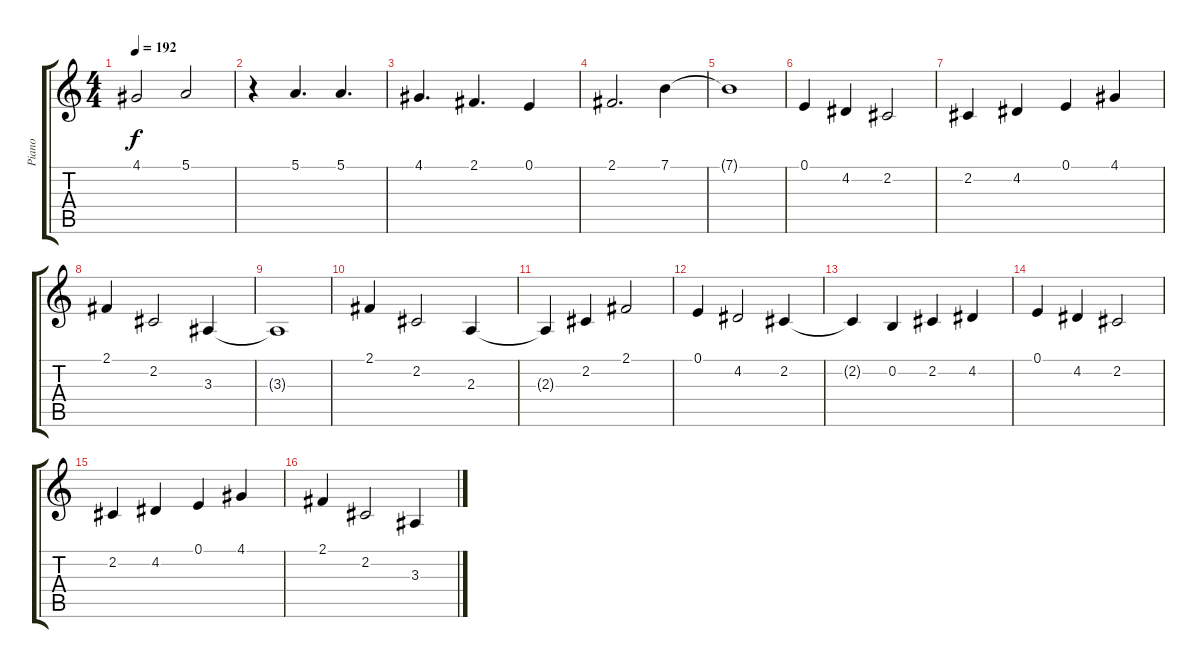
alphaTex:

\track ("Piano" "Piano") {instrument acousticgrandpiano}
\staff {score tabs}
\tuning (E4 B3 G3 D3 A2 E2) {hide}
\ts (4 4)
\tempo 192
\clef g2
\ks c
4.1.2{dy f} 5.1.2 |
r.4 5.1.4{d} 5.1.4{d} |
4.1.4{d} 2.1.4{d} 0.1.4 |
2.1.2{d} 7.1.4 |
7.1{t}.1 |
0.1.4 4.2.4 2.2.2 |
2.2.4 4.2.4 0.1.4 4.1.4 |
2.1.4 2.2.2 3.3.4 |
3.3{t}.1 |
2.1.4 2.2.2 2.3.4 |
2.3{t}.4 2.2.4 2.1.2 |
0.1.4 4.2.2 2.2.4 |
2.2{t}.4 0.2.4 2.2.4 4.2.4 |
0.1.4 4.2.4 2.2.2 |
2.2.4 4.2.4 0.1.4 4.1.4 |
2.1.4 2.2.2 3.3.4
